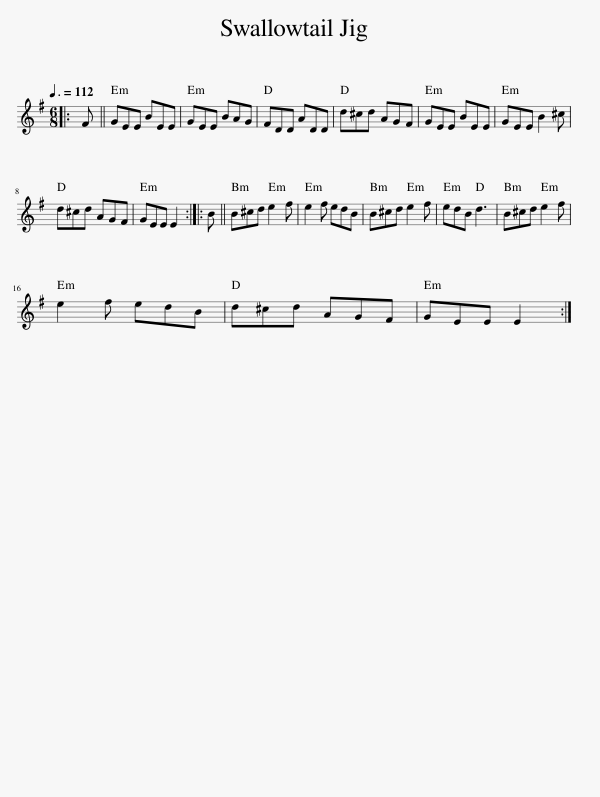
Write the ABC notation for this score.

X:1
L:1/8
Q:3/8=112
M:6/8
I:linebreak $
K:Emin
V:1 treble
V:1
|: F || GEE BEE | GEE BAG | FDD ADD | d^cd AGF | %5
 GEE BEE | GEE B2 ^c |$ d^cd AGF | GEE E2 :: B || %10
 B^cd e2 f | e2 f edB | B^cd e2 f | edB d3 | B^cd e2 f |$ %15
 e2 f edB | d^cd AGF | GEE E2 :| %18
